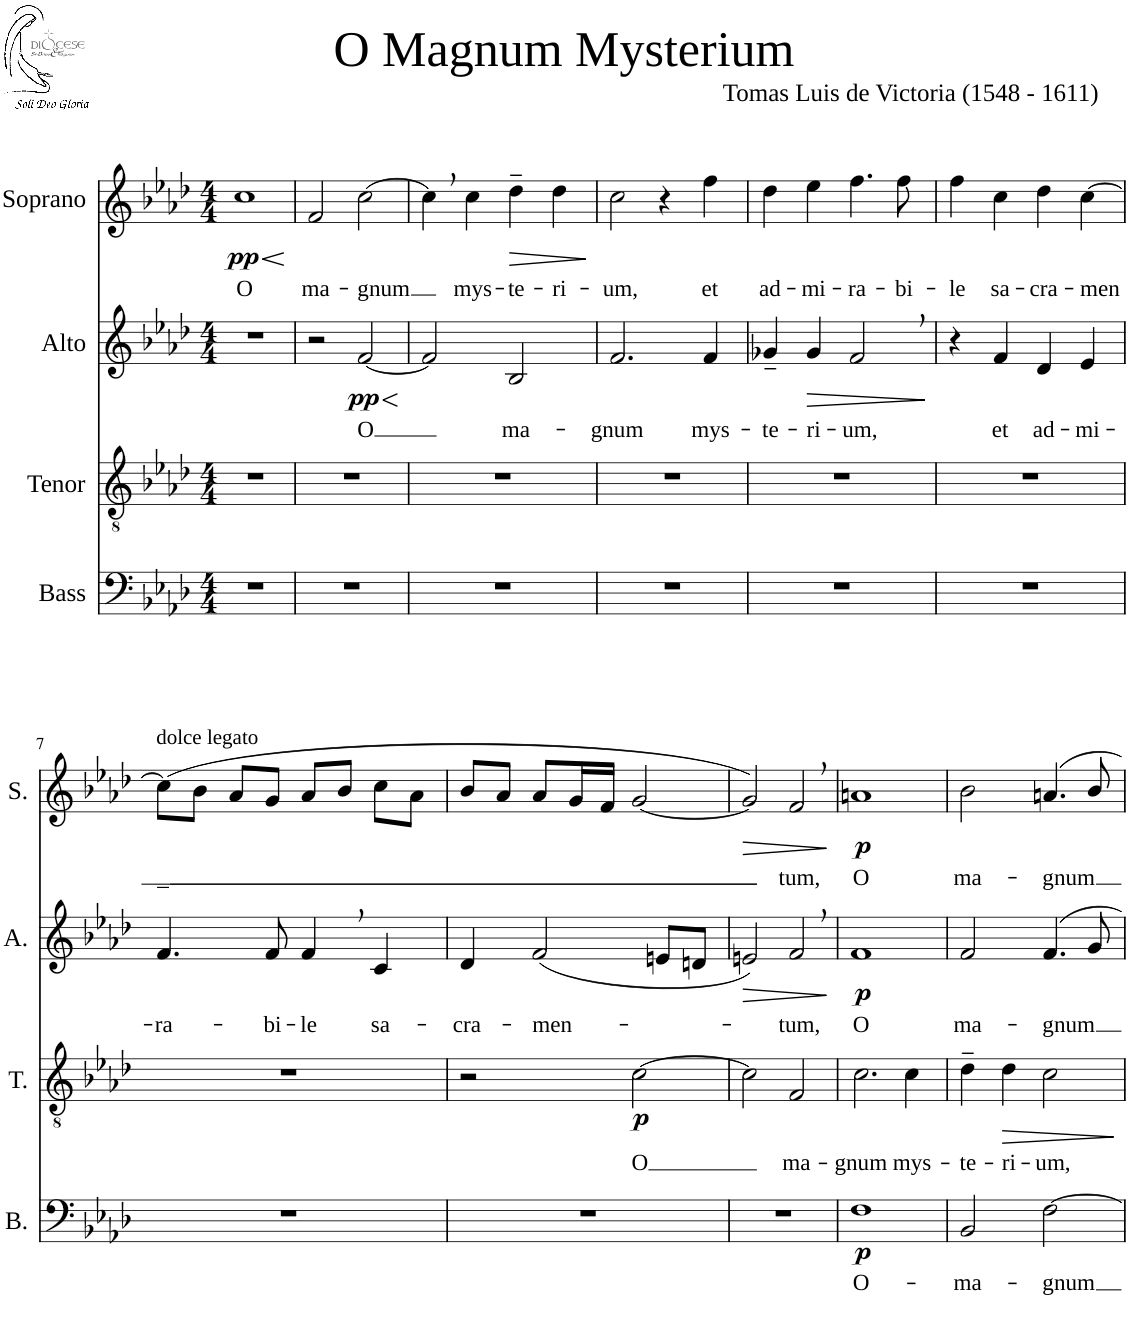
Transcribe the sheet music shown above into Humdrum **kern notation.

**kern	**text	**dynam	**kern	**text	**dynam	**kern	**text	**dynam	**kern	**text	**dynam
*part4	*part4	*part4	*part3	*part3	*part3	*part2	*part2	*part2	*part1	*part1	*part1
*staff4	*staff4	*staff4	*staff3	*staff3	*staff3	*staff2	*staff2	*staff2	*staff1	*staff1	*staff1
*I"Bass	*	*	*I"Tenor	*	*	*I"Alto	*	*	*I"Soprano	*	*
*I'B.	*	*	*I'T.	*	*	*I'A.	*	*	*I'S.	*	*
*clefF4	*	*	*clefGv2	*	*	*clefG2	*	*	*clefG2	*	*
*k[b-e-a-d-]	*	*	*k[b-e-a-d-]	*	*	*k[b-e-a-d-]	*	*	*k[b-e-a-d-]	*	*
*M4/4	*	*	*M4/4	*	*	*M4/4	*	*	*M4/4	*	*
=1	=1	=1	=1	=1	=1	=1	=1	=1	=1	=1	=1
!	!	!	!	!	!	!	!	!	!	!LO:LY:b	!LO:HP:b
!	!	!	!	!	!	!	!	!	!	!	!LO:DY:n=1:b
1r	.	.	1r	.	.	1r	.	.	1cc	O	< pp
.	.	.	.	.	.	.	.	.	.	.	[
=2	=2	=2	=2	=2	=2	=2	=2	=2	=2	=2	=2
!	!	!	!	!	!	!	!	!	!	!LO:LY:b	!
1r	.	.	1r	.	.	2r	.	.	2f/	ma-	.
!	!	!	!	!	!	!	!LO:LY:b	!LO:HP:b	!	!LO:LY:b	!
!	!	!	!	!	!	!	!	!LO:DY:n=1:b	!	!	!
.	.	.	.	.	.	[2f/	O	< pp	[2cc\	-gnum	.
.	.	.	.	.	.	.	.	[	.	.	.
=3	=3	=3	=3	=3	=3	=3	=3	=3	=3	=3	=3
1r	.	.	1r	.	.	2f/]	.	.	4cc,\]	.	.
!	!	!	!	!	!	!	!	!	!	!LO:LY:b	!
.	.	.	.	.	.	.	.	.	4cc\	mys-	.
!	!	!	!	!	!	!	!LO:LY:b	!	!	!LO:LY:b	!LO:HP:b
.	.	.	.	.	.	2B-/	ma-	.	4dd-~\	-te-	>
!	!	!	!	!	!	!	!	!	!	!LO:LY:b	!
.	.	.	.	.	.	.	.	.	4dd-\	-ri-	.
.	.	.	.	.	.	.	.	.	.	.	]
=4	=4	=4	=4	=4	=4	=4	=4	=4	=4	=4	=4
!	!	!	!	!	!	!	!LO:LY:b	!	!	!LO:LY:b	!
1r	.	.	1r	.	.	2.f/	-gnum	.	2cc\	-um,	.
.	.	.	.	.	.	.	.	.	4r	.	.
!	!	!	!	!	!	!	!LO:LY:b	!	!	!LO:LY:b	!
.	.	.	.	.	.	4f/	mys-	.	4ff\	et	.
=5	=5	=5	=5	=5	=5	=5	=5	=5	=5	=5	=5
!	!	!	!	!	!	!	!LO:LY:b	!	!	!LO:LY:b	!
1r	.	.	1r	.	.	4g-X~/	-te-	.	4dd-\	ad-	.
!	!	!	!	!	!	!	!LO:LY:b	!LO:HP:b	!	!LO:LY:b	!
.	.	.	.	.	.	4g-/	-ri-	>	4ee-\	-mi-	.
!	!	!	!	!	!	!	!LO:LY:b	!	!	!LO:LY:b	!
.	.	.	.	.	.	2f,/	-um,	.	4.ff\	-ra-	.
!	!	!	!	!	!	!	!	!	!	!LO:LY:b	!
.	.	.	.	.	.	.	.	.	8ff\	-bi-	.
.	.	.	.	.	.	.	.	]	.	.	.
=6	=6	=6	=6	=6	=6	=6	=6	=6	=6	=6	=6
!	!	!	!	!	!	!	!	!	!	!LO:LY:b	!
1r	.	.	1r	.	.	4r	.	.	4ff\	-le	.
!	!	!	!	!	!	!	!LO:LY:b	!	!	!LO:LY:b	!
.	.	.	.	.	.	4f/	et	.	4cc\	sa-	.
!	!	!	!	!	!	!	!LO:LY:b	!	!	!LO:LY:b	!
.	.	.	.	.	.	4d-/	ad-	.	4dd-\	-cra-	.
!	!	!	!	!	!	!	!LO:LY:b	!	!	!LO:LY:b	!
.	.	.	.	.	.	4e-/	-mi-	.	[4cc\	-men	.
!!LO:LB:g=z
=7	=7	=7	=7	=7	=7	=7	=7	=7	=7	=7	=7
!	!	!	!	!	!	!	!	!	!LO:TX:a:t=dolce legato	!	!
!	!	!	!	!	!	!	!LO:LY:b	!	!	!LO:LY:b	!
1r	.	.	1r	.	.	4.f/	-ra-	.	(8cc\L]	_	.
.	.	.	.	.	.	.	.	.	8b-\J	.	.
.	.	.	.	.	.	.	.	.	8a-/L	.	.
!	!	!	!	!	!	!	!LO:LY:b	!	!	!	!
.	.	.	.	.	.	8f/	-bi-	.	8g/J	.	.
!	!	!	!	!	!	!	!LO:LY:b	!	!	!	!
.	.	.	.	.	.	4f,/	-le	.	8a-/L	.	.
.	.	.	.	.	.	.	.	.	8b-/J	.	.
!	!	!	!	!	!	!	!LO:LY:b	!	!	!	!
.	.	.	.	.	.	4c/	sa-	.	8cc\L	.	.
.	.	.	.	.	.	.	.	.	8a-\J	.	.
=8	=8	=8	=8	=8	=8	=8	=8	=8	=8	=8	=8
!	!	!	!	!	!	!	!LO:LY:b	!	!	!	!
1r	.	.	2r	.	.	4d-/	-cra-	.	8b-/L	.	.
.	.	.	.	.	.	.	.	.	8a-/J	.	.
!	!	!	!	!	!	!	!LO:LY:b	!	!	!	!
.	.	.	.	.	.	(2f/	-men-	.	8a-/L	.	.
.	.	.	.	.	.	.	.	.	16g/L	.	.
.	.	.	.	.	.	.	.	.	16f/JJ	.	.
!	!	!	!	!LO:LY:b	!LO:DY:b	!	!	!	!	!	!
.	.	.	[2c\	O	p	.	.	.	[2g/	.	.
.	.	.	.	.	.	8en/L	.	.	.	.	.
.	.	.	.	.	.	8dn/J	.	.	.	.	.
=9	=9	=9	=9	=9	=9	=9	=9	=9	=9	=9	=9
!	!	!	!	!	!	!	!	!LO:HP:b	!	!	!LO:HP:b
1r	.	.	2c\]	.	.	2en/)	.	>	2g/])	.	>
!	!	!	!	!LO:LY:b	!	!	!LO:LY:b	!	!	!LO:LY:b	!
.	.	.	2F/	ma-	.	2f,/	-tum,	.	2f,/	tum,	.
.	.	.	.	.	.	.	.	]	.	.	]
=10	=10	=10	=10	=10	=10	=10	=10	=10	=10	=10	=10
!	!LO:LY:b	!LO:DY:b	!	!LO:LY:b	!	!	!LO:LY:b	!LO:DY:b	!	!LO:LY:b	!LO:DY:b
1F	O-	p	2.c\	-gnum	.	1f	O	p	1an	O	p
!	!	!	!	!LO:LY:b	!	!	!	!	!	!	!
.	.	.	4c\	mys-	.	.	.	.	.	.	.
=11	=11	=11	=11	=11	=11	=11	=11	=11	=11	=11	=11
!	!LO:LY:b	!	!	!LO:LY:b	!	!	!LO:LY:b	!	!	!LO:LY:b	!
2BB-/	-ma-	.	4d-~\	-te-	.	2f/	ma-	.	2b-\	ma-	.
!	!	!	!	!LO:LY:b	!LO:HP:b	!	!	!	!	!	!
.	.	.	4d-\	-ri-	>	.	.	.	.	.	.
!	!LO:LY:b	!	!	!LO:LY:b	!	!	!LO:LY:b	!	!	!LO:LY:b	!
[2F\	-gnum	.	2c\	-um,	.	4.f/	-gnum	.	4.an/	-gnum	.
.	.	.	.	.	.	8g/	.	.	8b-/	.	.
.	.	.	.	.	]	.	.	.	.	.	.
=	=	=	=	=	=	=	=	=	=	=	=
*-	*-	*-	*-	*-	*-	*-	*-	*-	*-	*-	*-
